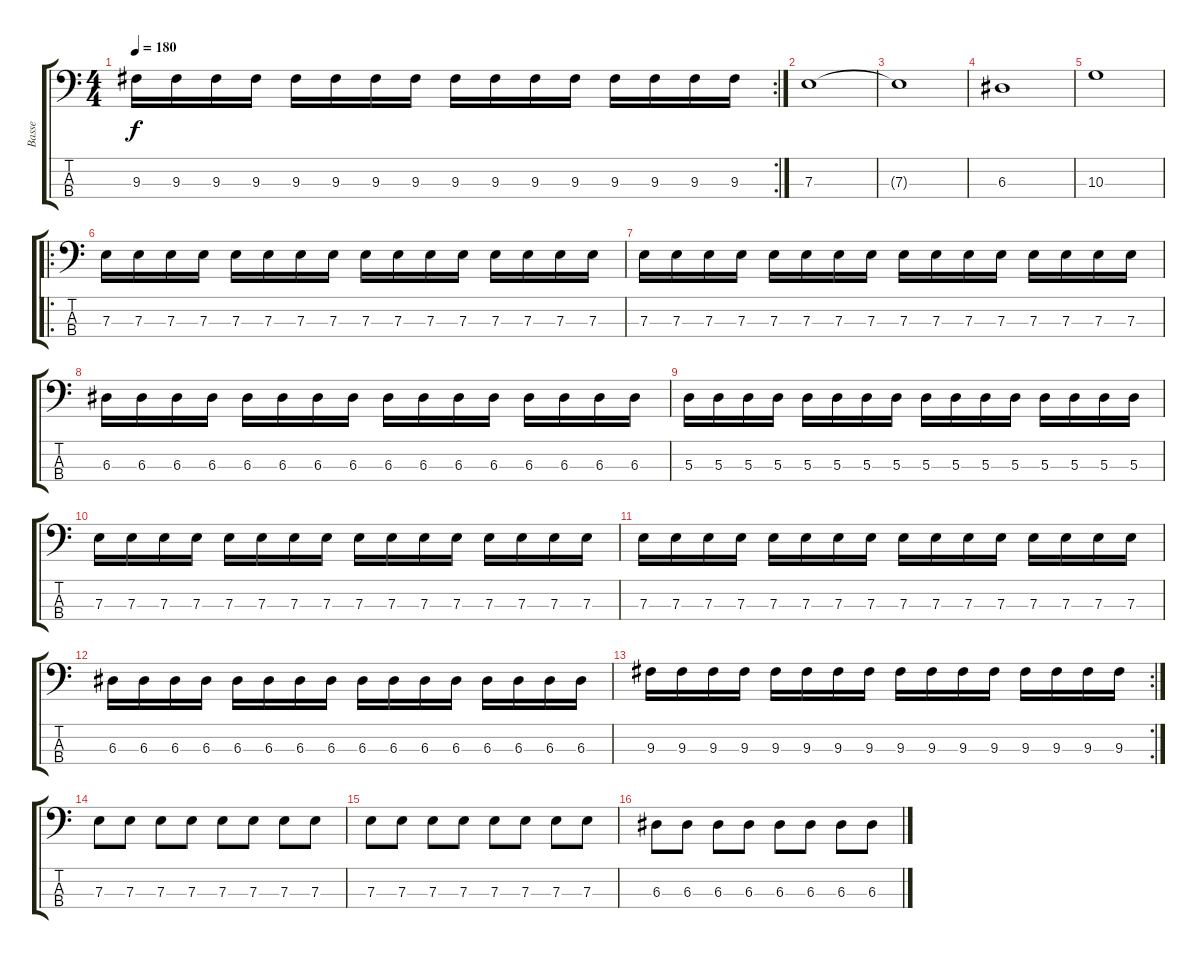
\track ("Basse" "Basse") {instrument electricbassfinger}
\staff {score tabs}
\tuning (G2 D2 A1 E1) {hide}
\rc 2
\ts (4 4)
\tempo 180
\clef f4
\ks c
9.3.16{dy f} 9.3.16 9.3.16 9.3.16 9.3.16 9.3.16 9.3.16 9.3.16 9.3.16 9.3.16 9.3.16 9.3.16 9.3.16 9.3.16 9.3.16 9.3.16 |
7.3.1 |
7.3{t}.1 |
6.3.1 |
10.3.1 |
\ro
7.3.16 7.3.16 7.3.16 7.3.16 7.3.16 7.3.16 7.3.16 7.3.16 7.3.16 7.3.16 7.3.16 7.3.16 7.3.16 7.3.16 7.3.16 7.3.16 |
7.3.16 7.3.16 7.3.16 7.3.16 7.3.16 7.3.16 7.3.16 7.3.16 7.3.16 7.3.16 7.3.16 7.3.16 7.3.16 7.3.16 7.3.16 7.3.16 |
6.3.16 6.3.16 6.3.16 6.3.16 6.3.16 6.3.16 6.3.16 6.3.16 6.3.16 6.3.16 6.3.16 6.3.16 6.3.16 6.3.16 6.3.16 6.3.16 |
5.3.16 5.3.16 5.3.16 5.3.16 5.3.16 5.3.16 5.3.16 5.3.16 5.3.16 5.3.16 5.3.16 5.3.16 5.3.16 5.3.16 5.3.16 5.3.16 |
7.3.16 7.3.16 7.3.16 7.3.16 7.3.16 7.3.16 7.3.16 7.3.16 7.3.16 7.3.16 7.3.16 7.3.16 7.3.16 7.3.16 7.3.16 7.3.16 |
7.3.16 7.3.16 7.3.16 7.3.16 7.3.16 7.3.16 7.3.16 7.3.16 7.3.16 7.3.16 7.3.16 7.3.16 7.3.16 7.3.16 7.3.16 7.3.16 |
6.3.16 6.3.16 6.3.16 6.3.16 6.3.16 6.3.16 6.3.16 6.3.16 6.3.16 6.3.16 6.3.16 6.3.16 6.3.16 6.3.16 6.3.16 6.3.16 |
\rc 2
9.3.16 9.3.16 9.3.16 9.3.16 9.3.16 9.3.16 9.3.16 9.3.16 9.3.16 9.3.16 9.3.16 9.3.16 9.3.16 9.3.16 9.3.16 9.3.16 |
7.3.8 7.3.8 7.3.8 7.3.8 7.3.8 7.3.8 7.3.8 7.3.8 |
7.3.8 7.3.8 7.3.8 7.3.8 7.3.8 7.3.8 7.3.8 7.3.8 |
6.3.8 6.3.8 6.3.8 6.3.8 6.3.8 6.3.8 6.3.8 6.3.8
